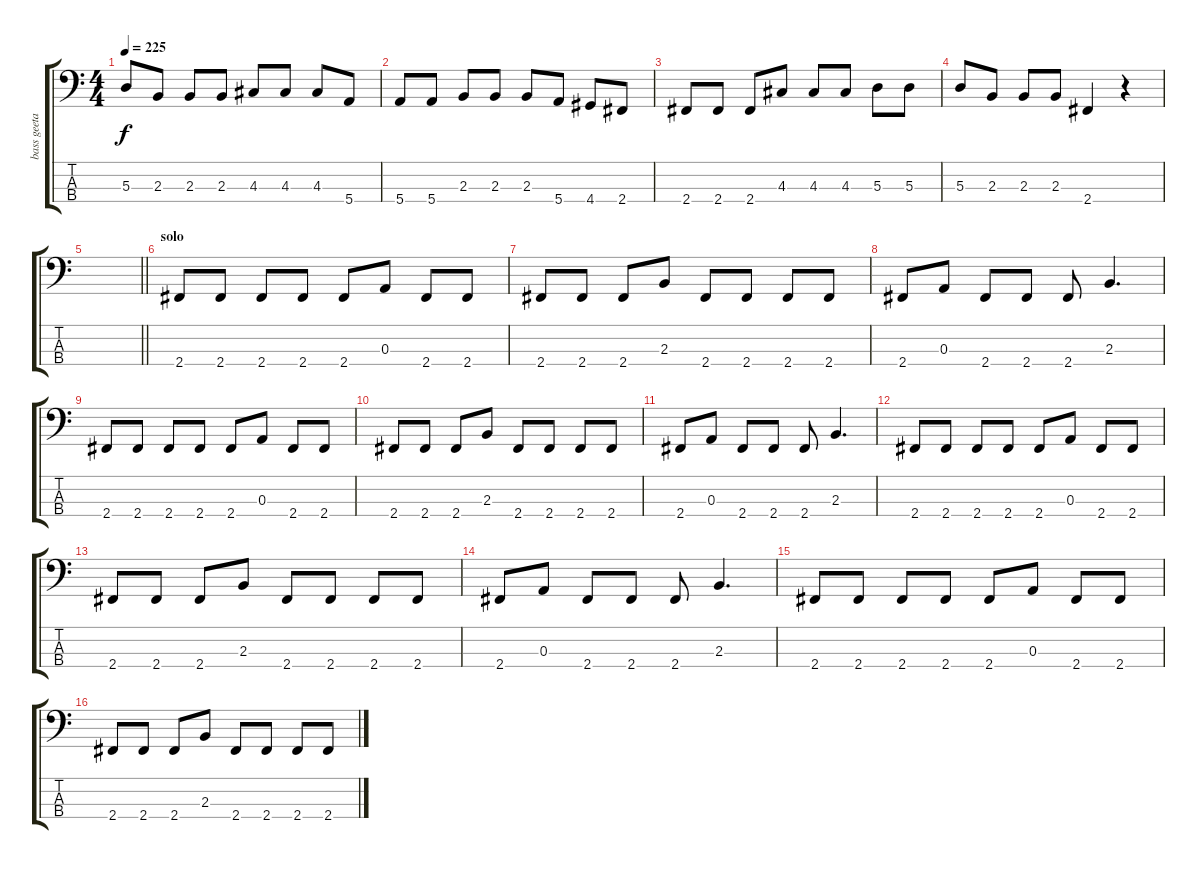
\track ("bass geetar" "bass geeta") {instrument electricbasspick}
\staff {score tabs}
\tuning (G2 D2 A1 E1) {hide}
\ts (4 4)
\tempo 225
\clef f4
\ks c
5.3.8{dy f} 2.3.8 2.3.8 2.3.8 4.3.8 4.3.8 4.3.8 5.4.8 |
5.4.8 5.4.8 2.3.8 2.3.8 2.3.8 5.4.8 4.4.8 2.4.8 |
2.4.8 2.4.8 2.4.8 4.3.8 4.3.8 4.3.8 5.3.8 5.3.8 |
5.3.8 2.3.8 2.3.8 2.3.8 2.4.4 r.4 |
\barLineRight lightlight
|
\section ("" "solo")
2.4.8 2.4.8 2.4.8 2.4.8 2.4.8 0.3.8 2.4.8 2.4.8 |
2.4.8 2.4.8 2.4.8 2.3.8 2.4.8 2.4.8 2.4.8 2.4.8 |
2.4.8 0.3.8 2.4.8 2.4.8 2.4.8 2.3.4{d} |
2.4.8 2.4.8 2.4.8 2.4.8 2.4.8 0.3.8 2.4.8 2.4.8 |
2.4.8 2.4.8 2.4.8 2.3.8 2.4.8 2.4.8 2.4.8 2.4.8 |
2.4.8 0.3.8 2.4.8 2.4.8 2.4.8 2.3.4{d} |
2.4.8 2.4.8 2.4.8 2.4.8 2.4.8 0.3.8 2.4.8 2.4.8 |
2.4.8 2.4.8 2.4.8 2.3.8 2.4.8 2.4.8 2.4.8 2.4.8 |
2.4.8 0.3.8 2.4.8 2.4.8 2.4.8 2.3.4{d} |
2.4.8 2.4.8 2.4.8 2.4.8 2.4.8 0.3.8 2.4.8 2.4.8 |
2.4.8 2.4.8 2.4.8 2.3.8 2.4.8 2.4.8 2.4.8 2.4.8
